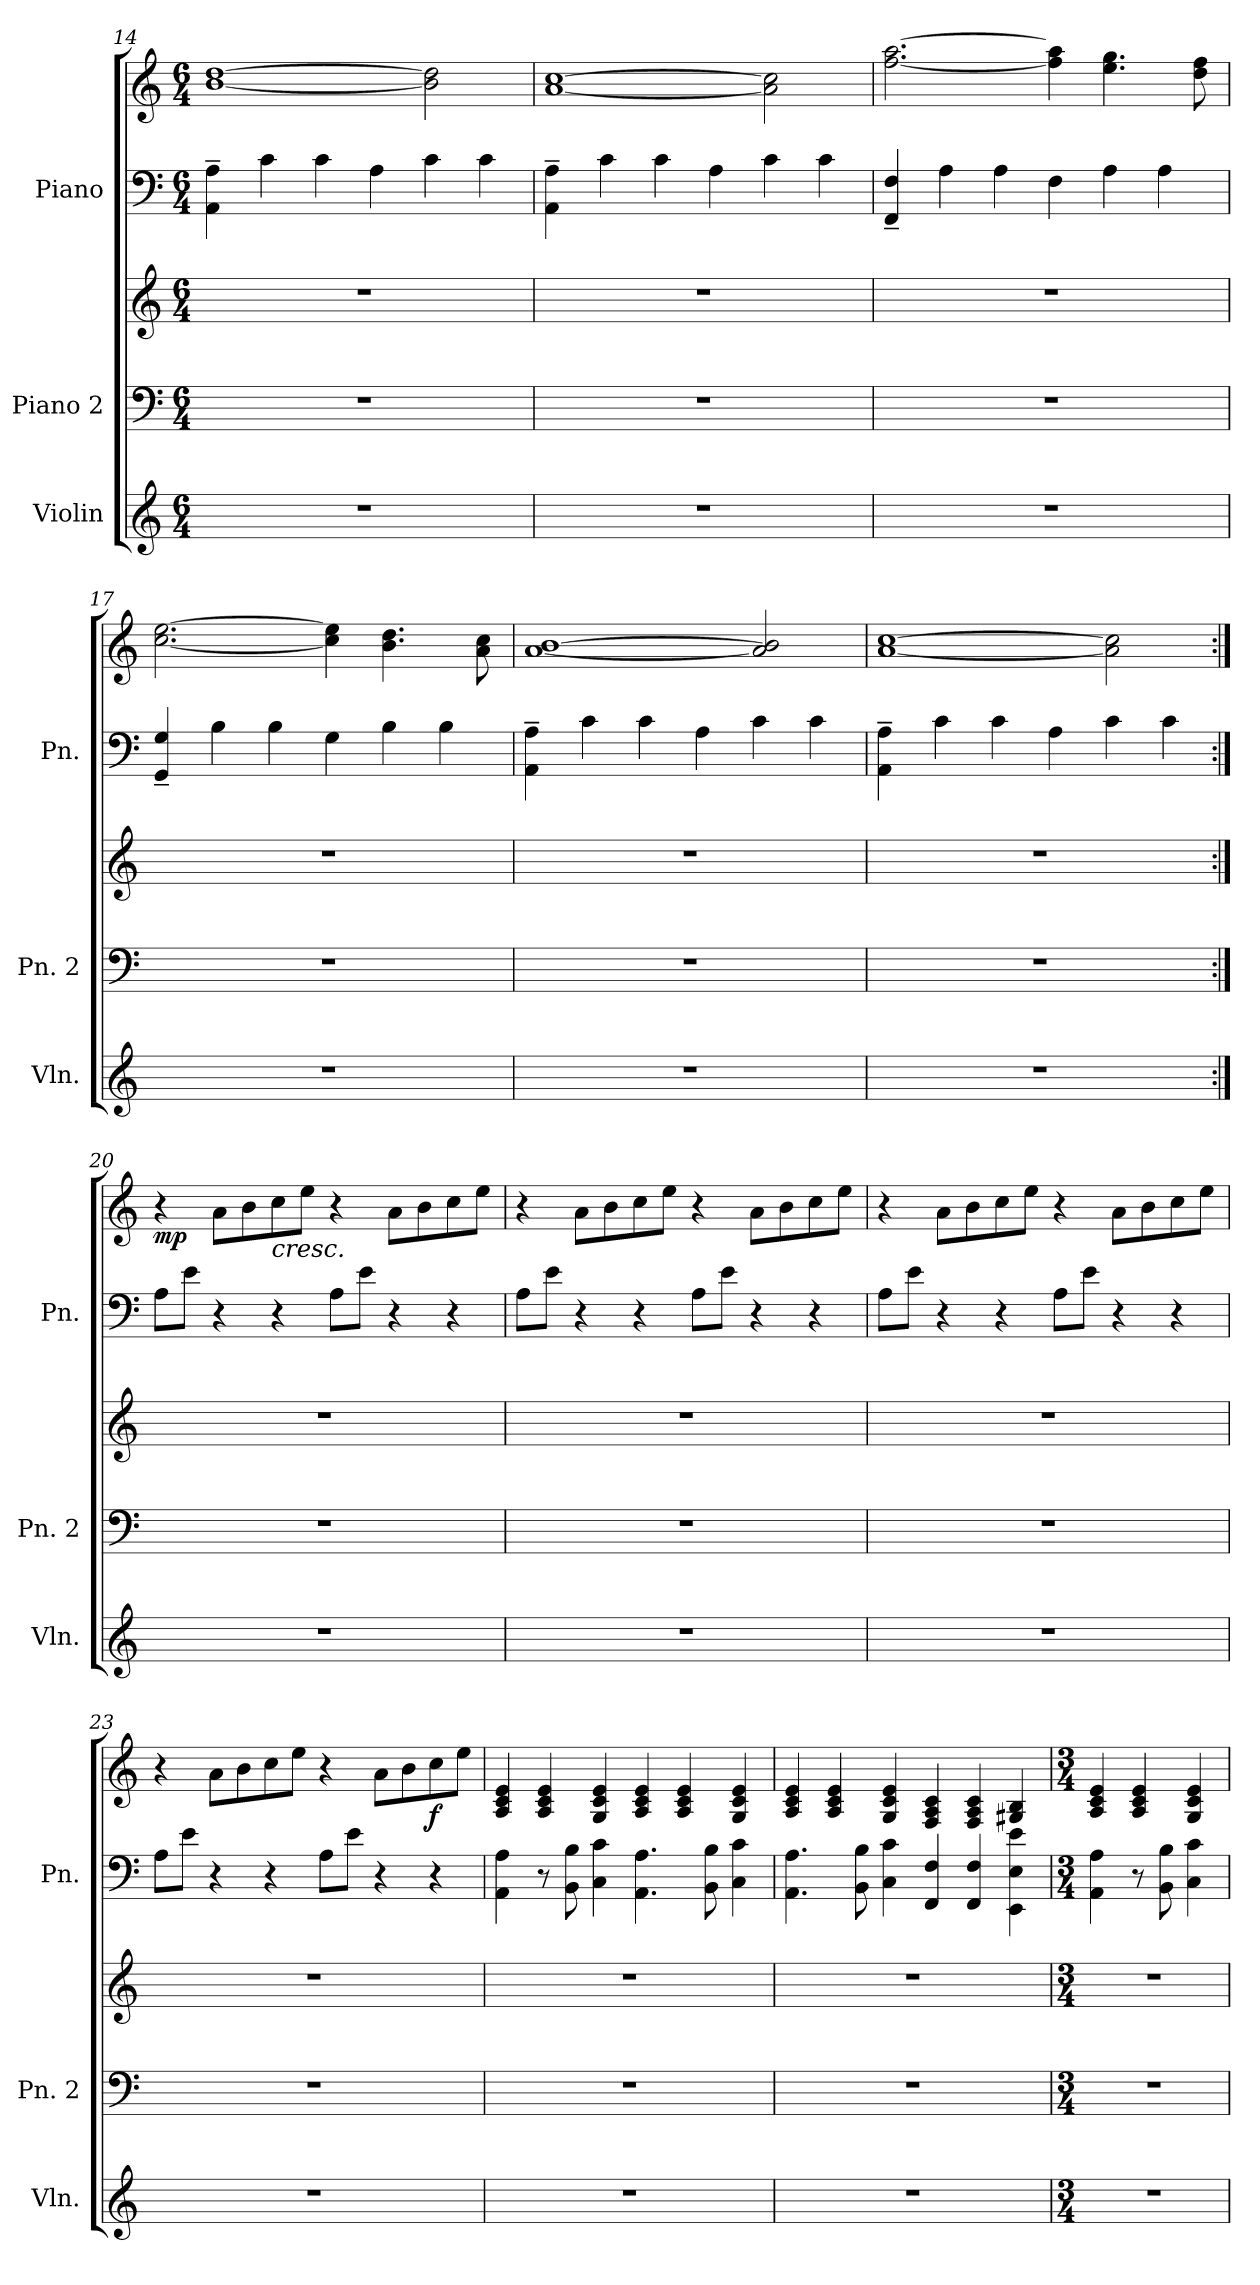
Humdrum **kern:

**kern	**kern	**kern	**kern	**kern	**dynam
*part3	*part2	*part2	*part1	*part1	*part1
*staff5	*staff4	*staff3	*staff2	*staff1	*staff1/2
*I"Violin	*I"Piano 2	*	*I"Piano	*	*
*I'Vln.	*I'Pn. 2	*	*I'Pn.	*	*
*clefG2	*clefF4	*clefG2	*clefF4	*clefG2	*
*k[]	*k[]	*k[]	*k[]	*k[]	*
*M6/4	*M6/4	*M6/4	*M6/4	*M6/4	*
=14	=14	=14	=14	=14	=14
1.r	1.r	1.r	4AA\~ 4A\~	[1b [1dd	.
.	.	.	4c\	.	.
.	.	.	4c\	.	.
.	.	.	4A\	.	.
.	.	.	4c\	2b\] 2dd\]	.
.	.	.	4c\	.	.
=15	=15	=15	=15	=15	=15
1.r	1.r	1.r	4AA\~ 4A\~	[1a [1cc	.
.	.	.	4c\	.	.
.	.	.	4c\	.	.
.	.	.	4A\	.	.
.	.	.	4c\	2a\] 2cc\]	.
.	.	.	4c\	.	.
=16	=16	=16	=16	=16	=16
1.r	1.r	1.r	4FF/~ 4F/~	[2.ff\ [2.aa\	.
.	.	.	4A\	.	.
.	.	.	4A\	.	.
.	.	.	4F\	4ff\] 4aa\]	.
.	.	.	4A\	4.ee\ 4.gg\	.
.	.	.	4A\	.	.
.	.	.	.	8dd\ 8ff\	.
!!LO:PB:g=z
=17	=17	=17	=17	=17	=17
1.r	1.r	1.r	4GG/~ 4G/~	[2.cc\ [2.ee\	.
.	.	.	4B\	.	.
.	.	.	4B\	.	.
.	.	.	4G\	4cc\] 4ee\]	.
.	.	.	4B\	4.b\ 4.dd\	.
.	.	.	4B\	.	.
.	.	.	.	8a\ 8cc\	.
=18	=18	=18	=18	=18	=18
1.r	1.r	1.r	4AA\~ 4A\~	[1a [1b	.
.	.	.	4c\	.	.
.	.	.	4c\	.	.
.	.	.	4A\	.	.
.	.	.	4c\	2a/] 2b/]	.
.	.	.	4c\	.	.
=19	=19	=19	=19	=19	=19
1.r	1.r	1.r	4AA\~ 4A\~	[1a [1cc	.
.	.	.	4c\	.	.
.	.	.	4c\	.	.
.	.	.	4A\	.	.
.	.	.	4c\	2a\] 2cc\]	.
.	.	.	4c\	.	.
=20:|!	=20:|!	=20:|!	=20:|!	=20:|!	=20:|!
!	!	!	!	!	!LO:DY:b
1.r	1.r	1.r	8A\L	4r	mp
.	.	.	8e\J	.	.
.	.	.	4r	8a\L	.
.	.	.	.	8b\	.
!	!	!	!	!LO:TX:b:i:t=cresc.	!
.	.	.	4r	8cc\	.
.	.	.	.	8ee\J	.
.	.	.	8A\L	4r	.
.	.	.	8e\J	.	.
.	.	.	4r	8a\L	.
.	.	.	.	8b\	.
.	.	.	4r	8cc\	.
.	.	.	.	8ee\J	.
!!LO:LB:g=z
=21	=21	=21	=21	=21	=21
1.r	1.r	1.r	8A\L	4r	.
.	.	.	8e\J	.	.
.	.	.	4r	8a\L	.
.	.	.	.	8b\	.
.	.	.	4r	8cc\	.
.	.	.	.	8ee\J	.
.	.	.	8A\L	4r	.
.	.	.	8e\J	.	.
.	.	.	4r	8a\L	.
.	.	.	.	8b\	.
.	.	.	4r	8cc\	.
.	.	.	.	8ee\J	.
=22	=22	=22	=22	=22	=22
1.r	1.r	1.r	8A\L	4r	.
.	.	.	8e\J	.	.
.	.	.	4r	8a\L	.
.	.	.	.	8b\	.
.	.	.	4r	8cc\	.
.	.	.	.	8ee\J	.
.	.	.	8A\L	4r	.
.	.	.	8e\J	.	.
.	.	.	4r	8a\L	.
.	.	.	.	8b\	.
.	.	.	4r	8cc\	.
.	.	.	.	8ee\J	.
=23	=23	=23	=23	=23	=23
1.r	1.r	1.r	8A\L	4r	.
.	.	.	8e\J	.	.
.	.	.	4r	8a\L	.
.	.	.	.	8b\	.
.	.	.	4r	8cc\	.
.	.	.	.	8ee\J	.
.	.	.	8A\L	4r	.
.	.	.	8e\J	.	.
.	.	.	4r	8a\L	.
.	.	.	.	8b\	.
!	!	!	!	!	!LO:DY:b
.	.	.	4r	8cc\	f
.	.	.	.	8ee\J	.
!!LO:LB:g=z
=24	=24	=24	=24	=24	=24
1.r	1.r	1.r	4AA\ 4A\	4A/ 4c/ 4e/	.
.	.	.	8r	4A/ 4c/ 4e/	.
.	.	.	8BB\ 8B\	.	.
.	.	.	4C\ 4c\	4G/ 4c/ 4e/	.
.	.	.	4.AA\ 4.A\	4A/ 4c/ 4e/	.
.	.	.	.	4A/ 4c/ 4e/	.
.	.	.	8BB\ 8B\	.	.
.	.	.	4C\ 4c\	4G/ 4c/ 4e/	.
=25	=25	=25	=25	=25	=25
1.r	1.r	1.r	4.AA\ 4.A\	4A/ 4c/ 4e/	.
.	.	.	.	4A/ 4c/ 4e/	.
.	.	.	8BB\ 8B\	.	.
.	.	.	4C\ 4c\	4G/ 4c/ 4e/	.
.	.	.	4FF/ 4F/	4F/ 4A/ 4c/	.
.	.	.	4FF/ 4F/	4F/ 4A/ 4c/	.
.	.	.	4EE\ 4E\ 4e\	4G#X/ 4B/	.
=26	=26	=26	=26	=26	=26
*M3/4	*M3/4	*M3/4	*M3/4	*M3/4	*
2.r	2.r	2.r	4AA\ 4A\	4A/ 4c/ 4e/	.
.	.	.	8r	4A/ 4c/ 4e/	.
.	.	.	8BB\ 8B\	.	.
.	.	.	4C\ 4c\	4G/ 4c/ 4e/	.
=	=	=	=	=	=
*-	*-	*-	*-	*-	*-
